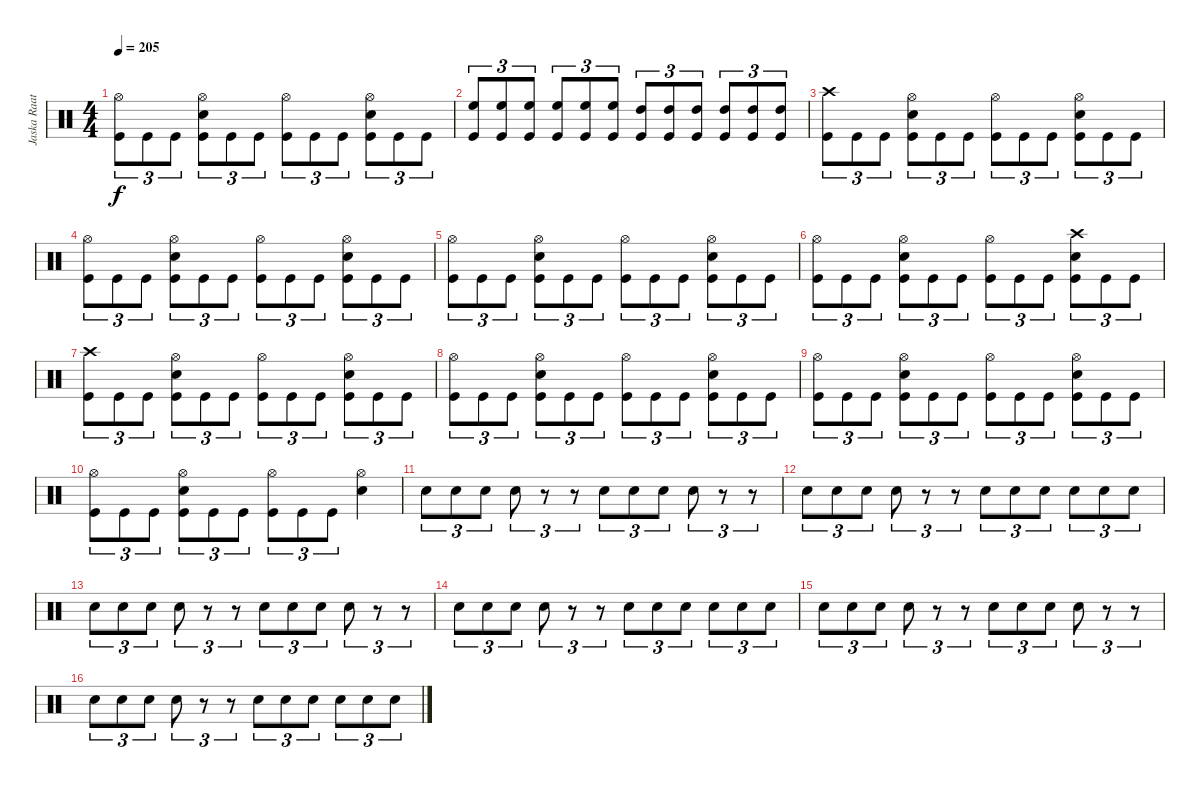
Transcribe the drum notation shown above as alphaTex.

\track ("Jaska Raatikainen" "Jaska Raat") {instrument percussion}
\staff {score}
\articulation defaults
\ts (4 4)
\tempo 205
\clef neutral
\ks c
("Hi-Hat (open)" "Kick (hit)").8{tu (3 2) dy f} "Kick (hit)".8{tu (3 2)} "Kick (hit)".8{tu (3 2)} ("Hi-Hat (open)" "Snare (hit) 2" "Kick (hit)").8{tu (3 2)} "Kick (hit)".8{tu (3 2)} "Kick (hit)".8{tu (3 2)} ("Hi-Hat (open)" "Kick (hit)").8{tu (3 2)} "Kick (hit)".8{tu (3 2)} "Kick (hit)".8{tu (3 2)} ("Hi-Hat (open)" "Snare (hit) 2" "Kick (hit)").8{tu (3 2)} "Kick (hit)".8{tu (3 2)} "Kick (hit)".8{tu (3 2)} |
("High Floor Tom (hit)" "Kick (hit)").8{tu (3 2)} ("High Floor Tom (hit)" "Kick (hit)").8{tu (3 2)} ("High Floor Tom (hit)" "Kick (hit)").8{tu (3 2)} ("High Floor Tom (hit)" "Kick (hit)").8{tu (3 2)} ("High Floor Tom (hit)" "Kick (hit)").8{tu (3 2)} ("High Floor Tom (hit)" "Kick (hit)").8{tu (3 2)} ("High Tom (hit)" "Kick (hit)").8{tu (3 2)} ("High Tom (hit)" "Kick (hit)").8{tu (3 2)} ("High Tom (hit)" "Kick (hit)").8{tu (3 2)} ("High Tom (hit)" "Kick (hit)").8{tu (3 2)} ("High Tom (hit)" "Kick (hit)").8{tu (3 2)} ("High Tom (hit)" "Kick (hit)").8{tu (3 2)} |
("Crash high (hit)" "Kick (hit)").8{tu (3 2)} "Kick (hit)".8{tu (3 2)} "Kick (hit)".8{tu (3 2)} ("Hi-Hat (open)" "Snare (hit) 2" "Kick (hit)").8{tu (3 2)} "Kick (hit)".8{tu (3 2)} "Kick (hit)".8{tu (3 2)} ("Hi-Hat (open)" "Kick (hit)").8{tu (3 2)} "Kick (hit)".8{tu (3 2)} "Kick (hit)".8{tu (3 2)} ("Hi-Hat (open)" "Snare (hit) 2" "Kick (hit)").8{tu (3 2)} "Kick (hit)".8{tu (3 2)} "Kick (hit)".8{tu (3 2)} |
("Hi-Hat (open)" "Kick (hit)").8{tu (3 2)} "Kick (hit)".8{tu (3 2)} "Kick (hit)".8{tu (3 2)} ("Hi-Hat (open)" "Snare (hit) 2" "Kick (hit)").8{tu (3 2)} "Kick (hit)".8{tu (3 2)} "Kick (hit)".8{tu (3 2)} ("Hi-Hat (open)" "Kick (hit)").8{tu (3 2)} "Kick (hit)".8{tu (3 2)} "Kick (hit)".8{tu (3 2)} ("Hi-Hat (open)" "Snare (hit) 2" "Kick (hit)").8{tu (3 2)} "Kick (hit)".8{tu (3 2)} "Kick (hit)".8{tu (3 2)} |
("Hi-Hat (open)" "Kick (hit)").8{tu (3 2)} "Kick (hit)".8{tu (3 2)} "Kick (hit)".8{tu (3 2)} ("Hi-Hat (open)" "Snare (hit) 2" "Kick (hit)").8{tu (3 2)} "Kick (hit)".8{tu (3 2)} "Kick (hit)".8{tu (3 2)} ("Hi-Hat (open)" "Kick (hit)").8{tu (3 2)} "Kick (hit)".8{tu (3 2)} "Kick (hit)".8{tu (3 2)} ("Hi-Hat (open)" "Snare (hit) 2" "Kick (hit)").8{tu (3 2)} "Kick (hit)".8{tu (3 2)} "Kick (hit)".8{tu (3 2)} |
("Hi-Hat (open)" "Kick (hit)").8{tu (3 2)} "Kick (hit)".8{tu (3 2)} "Kick (hit)".8{tu (3 2)} ("Hi-Hat (open)" "Snare (hit) 2" "Kick (hit)").8{tu (3 2)} "Kick (hit)".8{tu (3 2)} "Kick (hit)".8{tu (3 2)} ("Hi-Hat (open)" "Kick (hit)").8{tu (3 2)} "Kick (hit)".8{tu (3 2)} "Kick (hit)".8{tu (3 2)} ("Crash high (hit)" "Snare (hit) 2" "Kick (hit)").8{tu (3 2)} "Kick (hit)".8{tu (3 2)} "Kick (hit)".8{tu (3 2)} |
("Crash high (hit)" "Kick (hit)").8{tu (3 2)} "Kick (hit)".8{tu (3 2)} "Kick (hit)".8{tu (3 2)} ("Hi-Hat (open)" "Snare (hit) 2" "Kick (hit)").8{tu (3 2)} "Kick (hit)".8{tu (3 2)} "Kick (hit)".8{tu (3 2)} ("Hi-Hat (open)" "Kick (hit)").8{tu (3 2)} "Kick (hit)".8{tu (3 2)} "Kick (hit)".8{tu (3 2)} ("Hi-Hat (open)" "Snare (hit) 2" "Kick (hit)").8{tu (3 2)} "Kick (hit)".8{tu (3 2)} "Kick (hit)".8{tu (3 2)} |
("Hi-Hat (open)" "Kick (hit)").8{tu (3 2)} "Kick (hit)".8{tu (3 2)} "Kick (hit)".8{tu (3 2)} ("Hi-Hat (open)" "Snare (hit) 2" "Kick (hit)").8{tu (3 2)} "Kick (hit)".8{tu (3 2)} "Kick (hit)".8{tu (3 2)} ("Hi-Hat (open)" "Kick (hit)").8{tu (3 2)} "Kick (hit)".8{tu (3 2)} "Kick (hit)".8{tu (3 2)} ("Hi-Hat (open)" "Snare (hit) 2" "Kick (hit)").8{tu (3 2)} "Kick (hit)".8{tu (3 2)} "Kick (hit)".8{tu (3 2)} |
("Hi-Hat (open)" "Kick (hit)").8{tu (3 2)} "Kick (hit)".8{tu (3 2)} "Kick (hit)".8{tu (3 2)} ("Hi-Hat (open)" "Snare (hit) 2" "Kick (hit)").8{tu (3 2)} "Kick (hit)".8{tu (3 2)} "Kick (hit)".8{tu (3 2)} ("Hi-Hat (open)" "Kick (hit)").8{tu (3 2)} "Kick (hit)".8{tu (3 2)} "Kick (hit)".8{tu (3 2)} ("Hi-Hat (open)" "Snare (hit) 2" "Kick (hit)").8{tu (3 2)} "Kick (hit)".8{tu (3 2)} "Kick (hit)".8{tu (3 2)} |
("Hi-Hat (open)" "Kick (hit)").8{tu (3 2)} "Kick (hit)".8{tu (3 2)} "Kick (hit)".8{tu (3 2)} ("Hi-Hat (open)" "Snare (hit) 2" "Kick (hit)").8{tu (3 2)} "Kick (hit)".8{tu (3 2)} "Kick (hit)".8{tu (3 2)} ("Hi-Hat (open)" "Kick (hit)").8{tu (3 2)} "Kick (hit)".8{tu (3 2)} "Kick (hit)".8{tu (3 2)} ("Hi-Hat (open)" "Snare (hit) 2").4 |
"Snare (hit) 2".8{tu (3 2)} "Snare (hit) 2".8{tu (3 2)} "Snare (hit) 2".8{tu (3 2)} "Snare (hit) 2".8{tu (3 2)} r.8{tu (3 2)} r.8{tu (3 2)} "Snare (hit) 2".8{tu (3 2)} "Snare (hit) 2".8{tu (3 2)} "Snare (hit) 2".8{tu (3 2)} "Snare (hit) 2".8{tu (3 2)} r.8{tu (3 2)} r.8{tu (3 2)} |
"Snare (hit) 2".8{tu (3 2)} "Snare (hit) 2".8{tu (3 2)} "Snare (hit) 2".8{tu (3 2)} "Snare (hit) 2".8{tu (3 2)} r.8{tu (3 2)} r.8{tu (3 2)} "Snare (hit) 2".8{tu (3 2)} "Snare (hit) 2".8{tu (3 2)} "Snare (hit) 2".8{tu (3 2)} "Snare (hit) 2".8{tu (3 2)} "Snare (hit) 2".8{tu (3 2)} "Snare (hit) 2".8{tu (3 2)} |
"Snare (hit) 2".8{tu (3 2)} "Snare (hit) 2".8{tu (3 2)} "Snare (hit) 2".8{tu (3 2)} "Snare (hit) 2".8{tu (3 2)} r.8{tu (3 2)} r.8{tu (3 2)} "Snare (hit) 2".8{tu (3 2)} "Snare (hit) 2".8{tu (3 2)} "Snare (hit) 2".8{tu (3 2)} "Snare (hit) 2".8{tu (3 2)} r.8{tu (3 2)} r.8{tu (3 2)} |
"Snare (hit) 2".8{tu (3 2)} "Snare (hit) 2".8{tu (3 2)} "Snare (hit) 2".8{tu (3 2)} "Snare (hit) 2".8{tu (3 2)} r.8{tu (3 2)} r.8{tu (3 2)} "Snare (hit) 2".8{tu (3 2)} "Snare (hit) 2".8{tu (3 2)} "Snare (hit) 2".8{tu (3 2)} "Snare (hit) 2".8{tu (3 2)} "Snare (hit) 2".8{tu (3 2)} "Snare (hit) 2".8{tu (3 2)} |
"Snare (hit) 2".8{tu (3 2)} "Snare (hit) 2".8{tu (3 2)} "Snare (hit) 2".8{tu (3 2)} "Snare (hit) 2".8{tu (3 2)} r.8{tu (3 2)} r.8{tu (3 2)} "Snare (hit) 2".8{tu (3 2)} "Snare (hit) 2".8{tu (3 2)} "Snare (hit) 2".8{tu (3 2)} "Snare (hit) 2".8{tu (3 2)} r.8{tu (3 2)} r.8{tu (3 2)} |
"Snare (hit) 2".8{tu (3 2)} "Snare (hit) 2".8{tu (3 2)} "Snare (hit) 2".8{tu (3 2)} "Snare (hit) 2".8{tu (3 2)} r.8{tu (3 2)} r.8{tu (3 2)} "Snare (hit) 2".8{tu (3 2)} "Snare (hit) 2".8{tu (3 2)} "Snare (hit) 2".8{tu (3 2)} "Snare (hit) 2".8{tu (3 2)} "Snare (hit) 2".8{tu (3 2)} "Snare (hit) 2".8{tu (3 2)}
